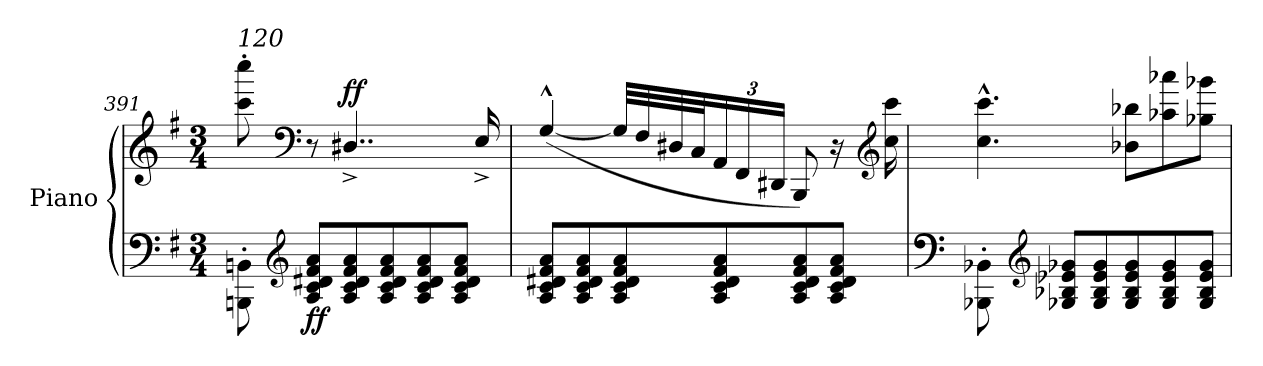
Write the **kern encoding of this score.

**kern	**kern	**dynam
*part1	*part1	*part1
*staff2	*staff1	*staff1/2
*I"Piano	*	*
*I'Pno	*	*
*clefF4	*clefG2	*
*k[f#]	*k[f#]	*
*M3/4	*M3/4	*
=391	=391	=391
!	!LO:TX:a:i:t=120	!
8BBBn\' 8BBn\'	8ccc\' 8cccc\'	.
*clefG2	*clefF4	*
!	!	!LO:DY:b=2
8A/ 8c/ 8d#X/ 8f#/ 8a/L	8r	ff
!	!	!LO:DY:a
8A/ 8c/ 8d#/ 8f#/ 8a/	4..D#X^/	ff
8A/ 8c/ 8d#/ 8f#/ 8a/	.	.
8A/ 8c/ 8d#/ 8f#/ 8a/	.	.
8A/ 8c/ 8d#/ 8f#/ 8a/J	.	.
.	16E^/	.
=392	=392	=392
8A/ 8c/ 8d#X/ 8f#/ 8a/L	(<[4G^^/	.
8A/ 8c/ 8d#/ 8f#/ 8a/	.	.
8A/ 8c/ 8d#/ 8f#/ 8a/	32G/LLL]	.
.	32F#/	.
.	32D#X/	.
.	32C/J	.
*	*Xbrackettup	*
8A/ 8c/ 8d#/ 8f#/ 8a/	24AA/	.
.	24FF#/	.
.	24DD#X/JJ	.
8A/ 8c/ 8d#/ 8f#/ 8a/	8BBB/)	.
8A/ 8c/ 8d#/ 8f#/ 8a/J	16r	.
*	*clefG2	*
.	16cc\ 16ccc\	.
!!LO:LB:g=z
=393	=393	=393
*clefF4	*	*
8BBB-X\' 8BB-X\'	4.cc\^^ 4.ccc\^^	.
*clefG2	*	*
8G-X/ 8B-X/ 8e-X/ 8g-X/L	.	.
8G-/ 8B-/ 8e-/ 8g-/	.	.
8G-/ 8B-/ 8e-/ 8g-/	8b-X\ 8bb-X\L	.
8G-/ 8B-/ 8e-/ 8g-/	8aa-X\ 8aaa-X\	.
8G-/ 8B-/ 8e-/ 8g-/J	8gg-X\ 8ggg-X\J	.
=	=	=
*-	*-	*-
